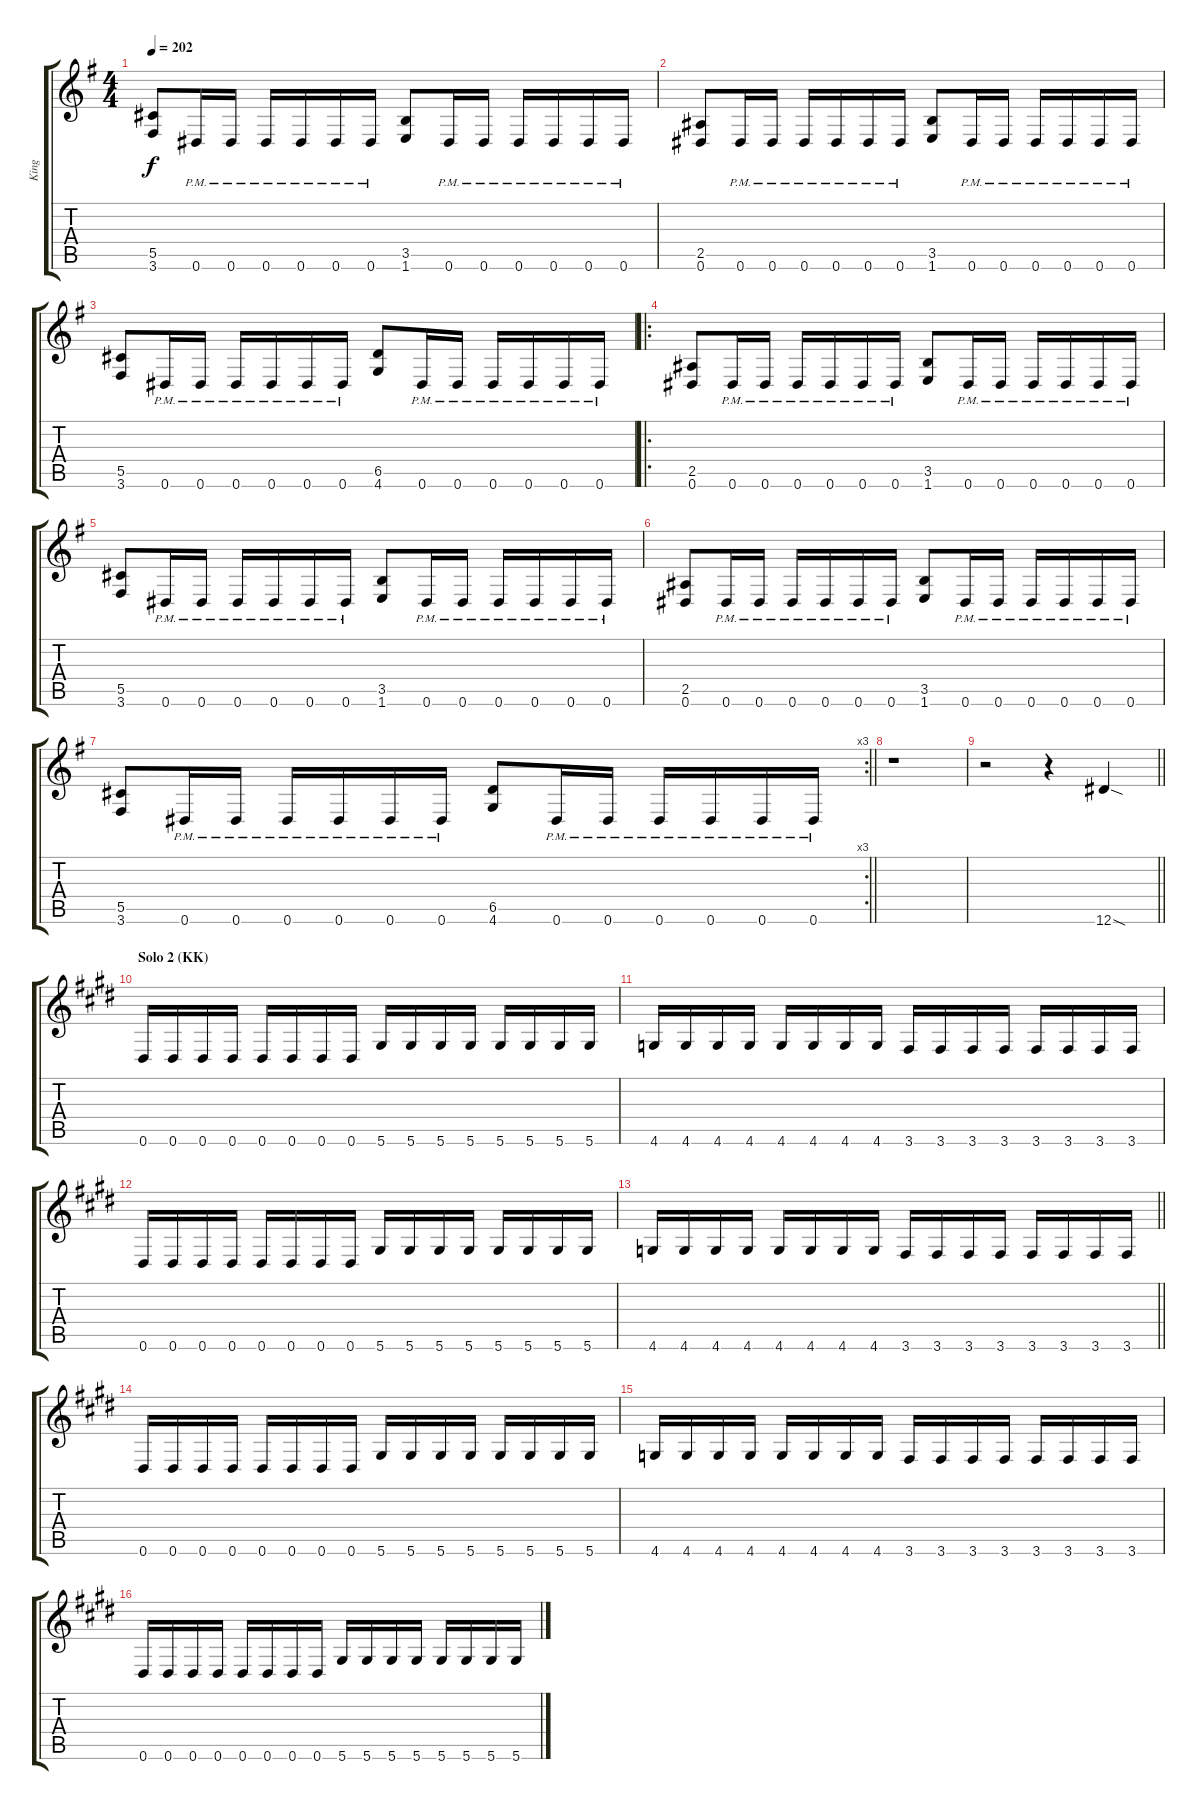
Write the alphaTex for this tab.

\track ("King" "King") {instrument distortionguitar}
\staff {score tabs}
\tuning (Eb4 Bb3 Gb3 Db3 Ab2 Eb2) {hide}
\ts (4 4)
\tempo 202
\clef g2
\ks g
(5.5 3.6).8{dy f} 0.6{pm}.16 0.6{pm}.16 0.6{pm}.16 0.6{pm}.16 0.6{pm}.16 0.6{pm}.16 (3.5 1.6).8 0.6{pm}.16 0.6{pm}.16 0.6{pm}.16 0.6{pm}.16 0.6{pm}.16 0.6{pm}.16 |
(2.5 0.6).8 0.6{pm}.16 0.6{pm}.16 0.6{pm}.16 0.6{pm}.16 0.6{pm}.16 0.6{pm}.16 (3.5 1.6).8 0.6{pm}.16 0.6{pm}.16 0.6{pm}.16 0.6{pm}.16 0.6{pm}.16 0.6{pm}.16 |
(5.5 3.6).8 0.6{pm}.16 0.6{pm}.16 0.6{pm}.16 0.6{pm}.16 0.6{pm}.16 0.6{pm}.16 (6.5 4.6).8 0.6{pm}.16 0.6{pm}.16 0.6{pm}.16 0.6{pm}.16 0.6{pm}.16 0.6{pm}.16 |
\ro
(2.5 0.6).8 0.6{pm}.16 0.6{pm}.16 0.6{pm}.16 0.6{pm}.16 0.6{pm}.16 0.6{pm}.16 (3.5 1.6).8 0.6{pm}.16 0.6{pm}.16 0.6{pm}.16 0.6{pm}.16 0.6{pm}.16 0.6{pm}.16 |
(5.5 3.6).8 0.6{pm}.16 0.6{pm}.16 0.6{pm}.16 0.6{pm}.16 0.6{pm}.16 0.6{pm}.16 (3.5 1.6).8 0.6{pm}.16 0.6{pm}.16 0.6{pm}.16 0.6{pm}.16 0.6{pm}.16 0.6{pm}.16 |
(2.5 0.6).8 0.6{pm}.16 0.6{pm}.16 0.6{pm}.16 0.6{pm}.16 0.6{pm}.16 0.6{pm}.16 (3.5 1.6).8 0.6{pm}.16 0.6{pm}.16 0.6{pm}.16 0.6{pm}.16 0.6{pm}.16 0.6{pm}.16 |
\rc 3
\barLineRight lightlight
(5.5 3.6).8 0.6{pm}.16 0.6{pm}.16 0.6{pm}.16 0.6{pm}.16 0.6{pm}.16 0.6{pm}.16 (6.5 4.6).8 0.6{pm}.16 0.6{pm}.16 0.6{pm}.16 0.6{pm}.16 0.6{pm}.16 0.6{pm}.16 |
r.1{volume 10} |
\barLineRight lightlight
r.2 r.4 12.6{sod}.4 |
\section ("" "Solo 2 (KK)")
\ks e
0.6.16 0.6.16 0.6.16 0.6.16 0.6.16 0.6.16 0.6.16 0.6.16 5.6.16 5.6.16 5.6.16 5.6.16 5.6.16 5.6.16 5.6.16 5.6.16 |
4.6.16 4.6.16 4.6.16 4.6.16 4.6.16 4.6.16 4.6.16 4.6.16 3.6.16 3.6.16 3.6.16 3.6.16 3.6.16 3.6.16 3.6.16 3.6.16 |
0.6.16 0.6.16 0.6.16 0.6.16 0.6.16 0.6.16 0.6.16 0.6.16 5.6.16 5.6.16 5.6.16 5.6.16 5.6.16 5.6.16 5.6.16 5.6.16 |
\barLineRight lightlight
4.6.16 4.6.16 4.6.16 4.6.16 4.6.16 4.6.16 4.6.16 4.6.16 3.6.16 3.6.16 3.6.16 3.6.16 3.6.16 3.6.16 3.6.16 3.6.16 |
0.6.16 0.6.16 0.6.16 0.6.16 0.6.16 0.6.16 0.6.16 0.6.16 5.6.16 5.6.16 5.6.16 5.6.16 5.6.16 5.6.16 5.6.16 5.6.16 |
4.6.16 4.6.16 4.6.16 4.6.16 4.6.16 4.6.16 4.6.16 4.6.16 3.6.16 3.6.16 3.6.16 3.6.16 3.6.16 3.6.16 3.6.16 3.6.16 |
0.6.16 0.6.16 0.6.16 0.6.16 0.6.16 0.6.16 0.6.16 0.6.16 5.6.16 5.6.16 5.6.16 5.6.16 5.6.16 5.6.16 5.6.16 5.6.16
